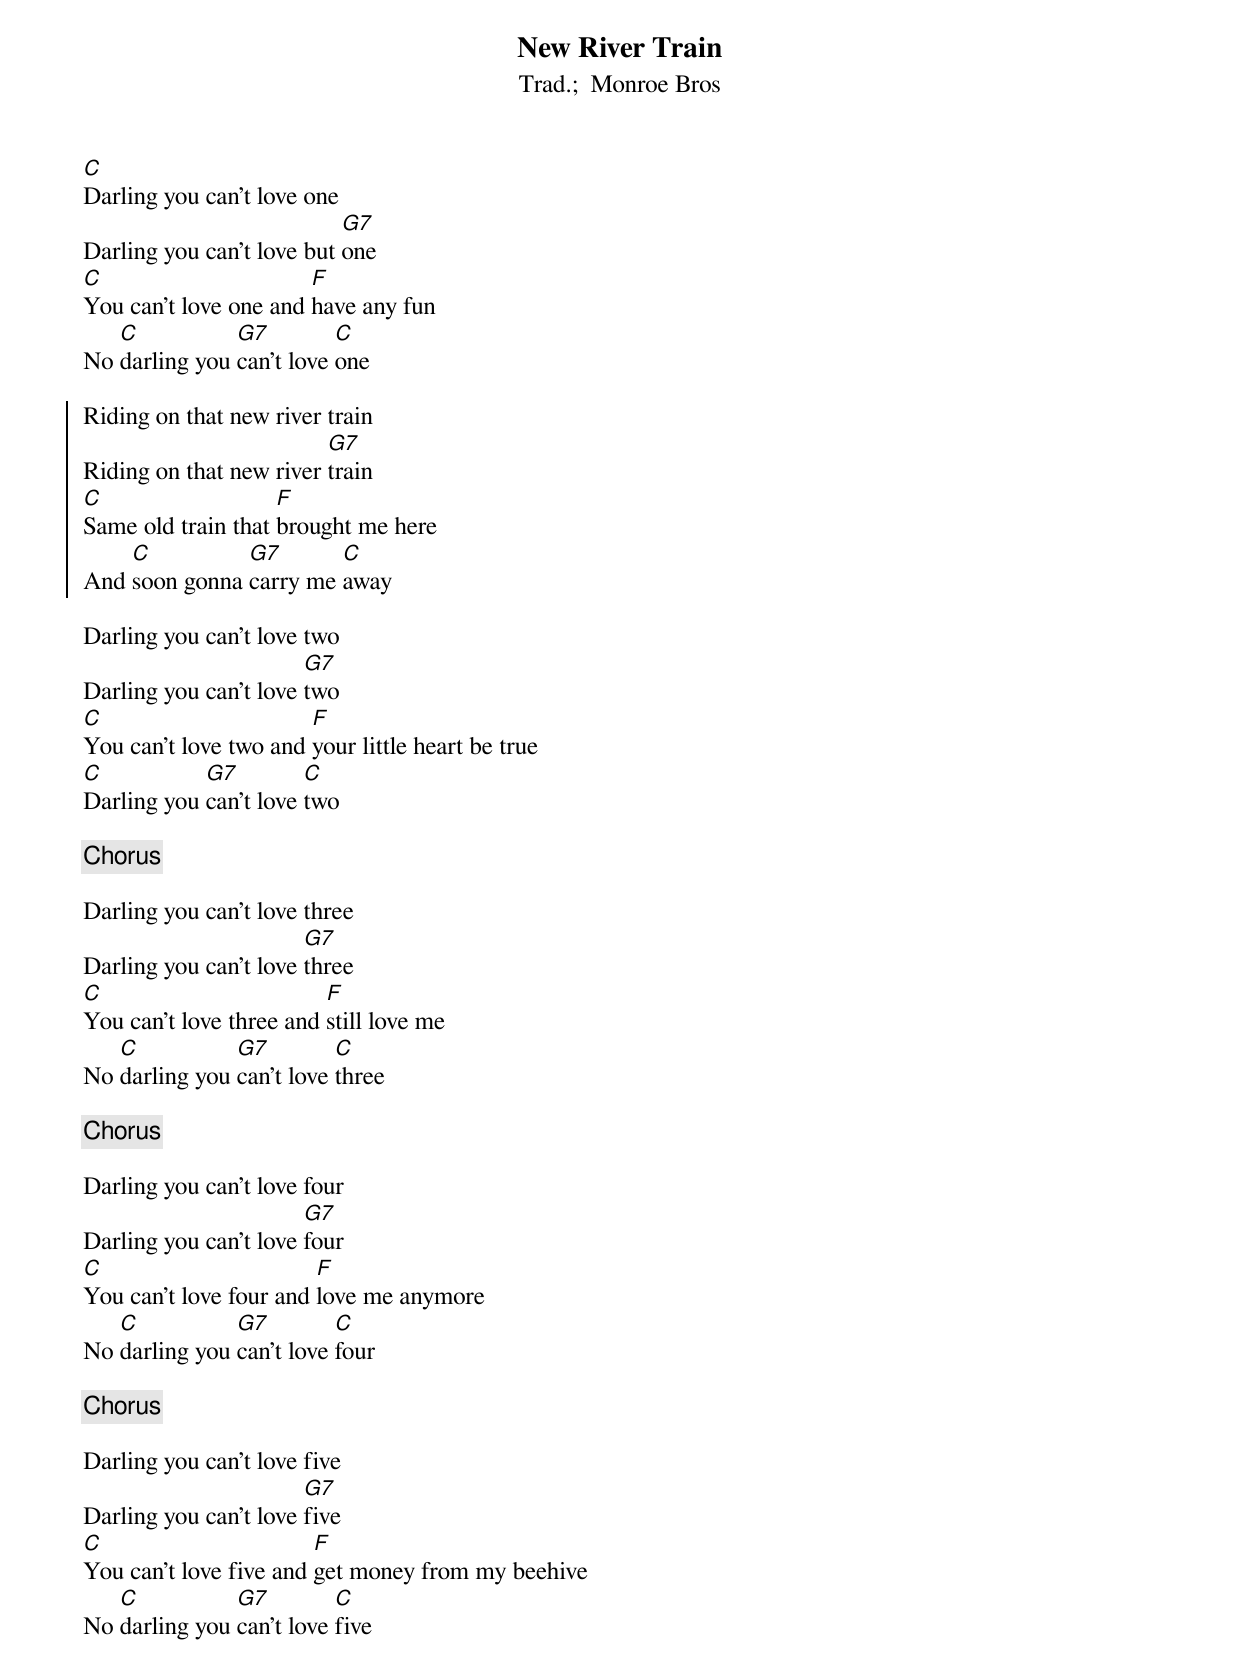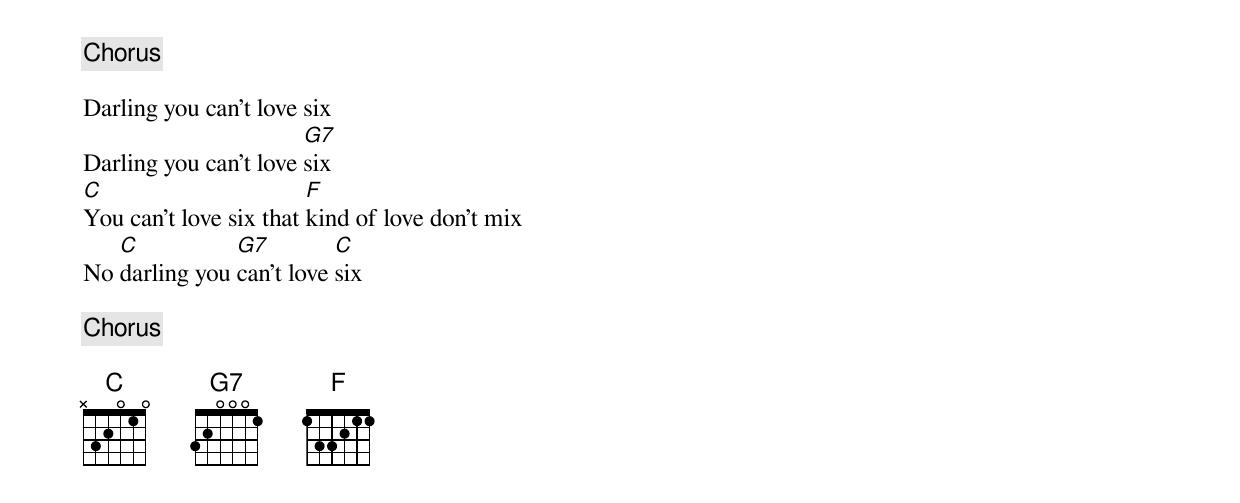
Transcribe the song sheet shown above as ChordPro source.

{title: New River Train}
{subtitle: Trad.;  Monroe Bros}
[C]Darling you can't love one
Darling you can't love but [G7]one
[C]You can't love one and [F]have any fun
No [C]darling you [G7]can't love [C]one

{soc}
Riding on that new river train
Riding on that new river [G7]train
[C]Same old train that [F]brought me here
And [C]soon gonna [G7]carry me [C]away
{eoc}

Darling you can't love two
Darling you can't love [G7]two
[C]You can't love two and [F]your little heart be true
[C]Darling you [G7]can't love [C]two

{c:Chorus}

Darling you can't love three
Darling you can't love [G7]three
[C]You can't love three and [F]still love me
No [C]darling you [G7]can't love [C]three

{c:Chorus}

Darling you can't love four
Darling you can't love [G7]four
[C]You can't love four and [F]love me anymore
No [C]darling you [G7]can't love [C]four

{c:Chorus}

Darling you can't love five
Darling you can't love [G7]five
[C]You can't love five and [F]get money from my beehive
No [C]darling you [G7]can't love [C]five

{c:Chorus}

Darling you can't love six
Darling you can't love [G7]six
[C]You can't love six that [F]kind of love don't mix
No [C]darling you [G7]can't love [C]six

{c:Chorus}

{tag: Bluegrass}
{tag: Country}
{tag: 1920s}
